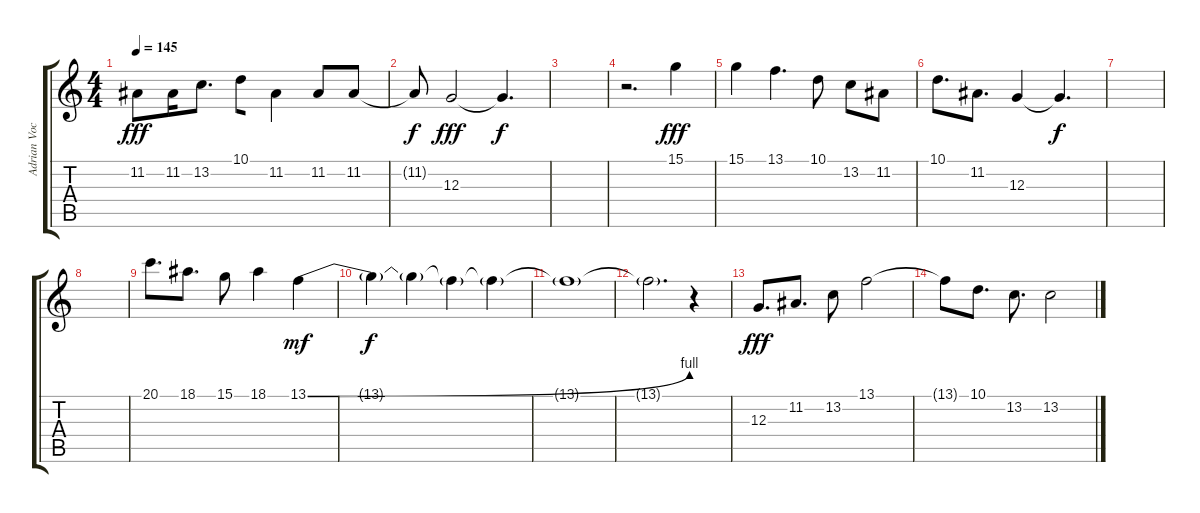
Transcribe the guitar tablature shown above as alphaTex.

\track ("Adrian Vocal" "Adrian Voc") {instrument trumpet}
\staff {score tabs}
\tuning (E4 B3 G3 D3 A2 E2) {hide}
\ts (4 4)
\tempo 145
\clef g2
\ks c
11.2.8{dy fff beam merge} 11.2.16 13.2.8{d} 10.1.8{beam merge} 11.2.4 11.2.8 11.2.8 |
11.2{t}.8{dy f} 12.3.2{dy fff} 12.3{t}.4{d dy f} |
|
r.2{d beam merge} 15.1.4{dy fff} |
15.1.4{beam merge} 13.1.4{d} 10.1.8 13.2.8 11.2.8 |
10.1.8{d} 11.2.8{d} 12.3.4 12.3{t}.4{d dy f} |
|
|
20.1.8{d} 18.1.8{d} 15.1.8 18.1.4 13.1{be (bend 0 0 60 4)}.4{dy mf} |
13.1{t}.4{dy f beam merge} 13.1{t}.4 13.1{t}.4 13.1{t}.4 |
13.1{t}.1 |
13.1{t}.2{d} r.4 |
12.3.8{d dy fff} 11.2.8{d} 13.2.8 13.1.2 |
13.1{t}.8 10.1.8{d} 13.2.8{d} 13.2.2
